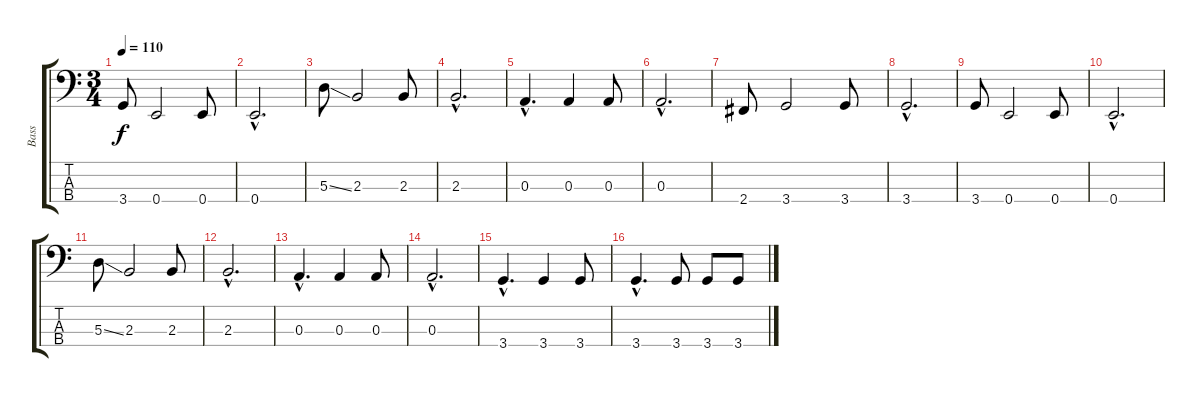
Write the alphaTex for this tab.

\track ("Bass" "Bass") {instrument electricbasspick}
\staff {score tabs}
\tuning (G2 D2 A1 E1) {hide}
\ts (3 4)
\tempo 110
\clef f4
\ks c
3.4.8{dy f} 0.4.2 0.4.8 |
0.4{hac}.2{d} |
5.3{ss}.8 2.3.2 2.3.8 |
2.3{hac}.2{d} |
0.3{hac}.4{d} 0.3.4 0.3.8 |
0.3{hac}.2{d} |
2.4.8 3.4.2 3.4.8 |
3.4{hac}.2{d} |
3.4.8 0.4.2 0.4.8 |
0.4{hac}.2{d} |
5.3{ss}.8 2.3.2 2.3.8 |
2.3{hac}.2{d} |
0.3{hac}.4{d} 0.3.4 0.3.8 |
0.3{hac}.2{d} |
3.4{hac}.4{d} 3.4.4 3.4.8 |
3.4{hac}.4{d} 3.4.8 3.4.8 3.4.8
